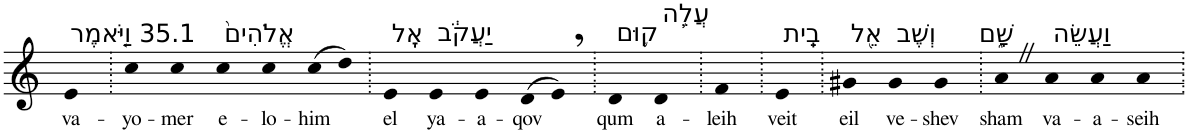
**kern	**text
*part1	*part1
*staff1	*staff1
*I"Piano	*
*I'Pno	*
*clefG2	*
*k[]	*
=1	=1
!LO:TX:a:t=35.1 וַיֹּ֤אמֶר	!
!	!LO:LY:b
4e	va-
=2.	=2.
!	!LO:LY:b
4cc	-yo-
!	!LO:LY:b
4cc	-mer
!LO:TX:a:t=אֱלֹהִים֙	!
!	!LO:LY:b
4cc	e-
!	!LO:LY:b
4cc	-lo-
!	!LO:LY:b
(>8cc	-him
8dd)	.
=3.	=3.
!LO:TX:a:t=אֶֽל	!
!	!LO:LY:b
4e	el
!LO:TX:a:t=יַעֲקֹ֔ב	!
!	!LO:LY:b
4e	ya-
!	!LO:LY:b
4e	-a-
!	!LO:LY:b
(>8d	-qov
8e,)	.
=4.	=4.
!LO:TX:a:t=ק֛וּם	!
!	!LO:LY:b
4d	qum
!LO:TX:a:t=עֲלֵ֥ה	!
!	!LO:LY:b
4d	a-
=5.	=5.
!	!LO:LY:b
4f	-leih
=6.	=6.
!LO:TX:a:t=בֵֽית	!
!	!LO:LY:b
4e	veit
=7.	=7.
!LO:TX:a:t=אֵ֖ל	!
!	!LO:LY:b
4g#X	eil
!LO:TX:a:t=וְשֶׁב	!
!	!LO:LY:b
4g#	ve-
!	!LO:LY:b
4g#	-shev
=8.	=8.
!LO:TX:a:t=שָׁ֑ם	!
!	!LO:LY:b
4aZ	sham
!LO:TX:a:t=וַעֲשֵׂה	!
!	!LO:LY:b
4a	va-
!	!LO:LY:b
4a	-a-
!	!LO:LY:b
4a	-seih
=.	=.
*-	*-
